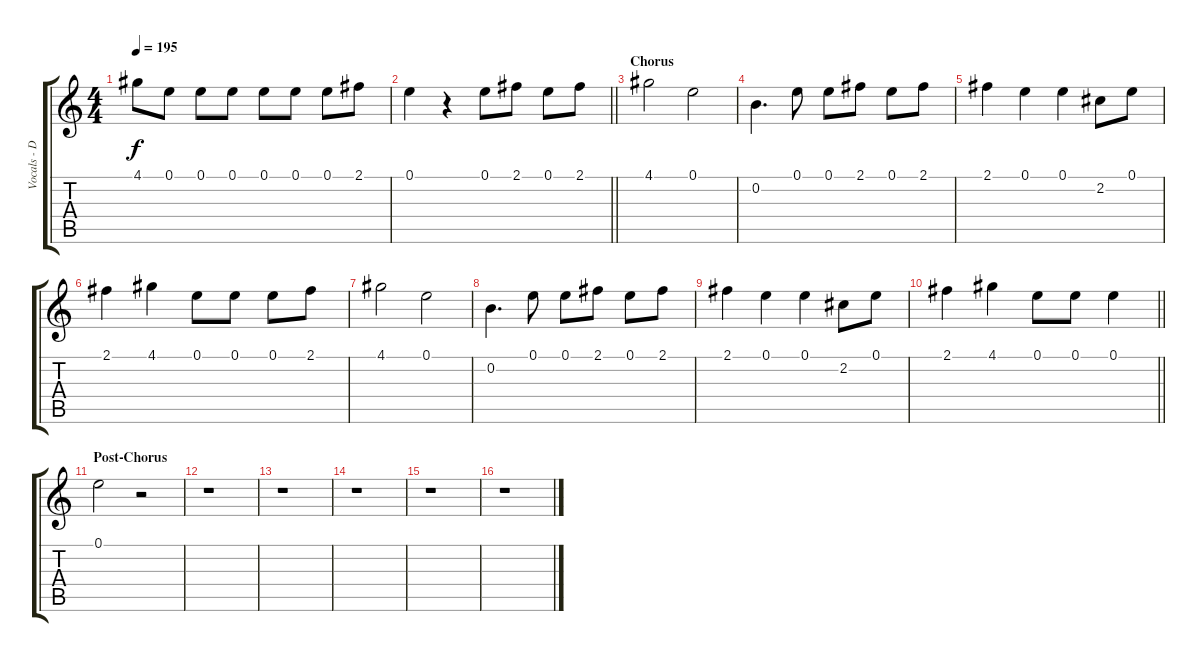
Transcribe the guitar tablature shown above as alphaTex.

\track ("Vocals - Deryck" "Vocals - D") {mute instrument overdrivenguitar}
\staff {score tabs}
\tuning (E4 B3 G3 D3 A2 E2) {hide}
\ts (4 4)
\tempo 195
\clef g2
\ks c
4.1.8{dy f} 0.1.8 0.1.8 0.1.8 0.1.8 0.1.8 0.1.8 2.1.8 |
\barLineRight lightlight
0.1.4 r.4 0.1.8 2.1.8 0.1.8 2.1.8 |
\section ("" "Chorus")
4.1.2 0.1.2 |
0.2.4{d} 0.1.8 0.1.8 2.1.8 0.1.8 2.1.8 |
2.1.4 0.1.4 0.1.4 2.2.8 0.1.8 |
2.1.4 4.1.4 0.1.8 0.1.8 0.1.8 2.1.8 |
4.1.2 0.1.2 |
0.2.4{d} 0.1.8 0.1.8 2.1.8 0.1.8 2.1.8 |
2.1.4 0.1.4 0.1.4 2.2.8 0.1.8 |
\barLineRight lightlight
2.1.4 4.1.4 0.1.8 0.1.8 0.1.4 |
\section ("" "Post-Chorus")
0.1.2 r.2 |
r.1 |
r.1 |
r.1 |
r.1 |
r.1
